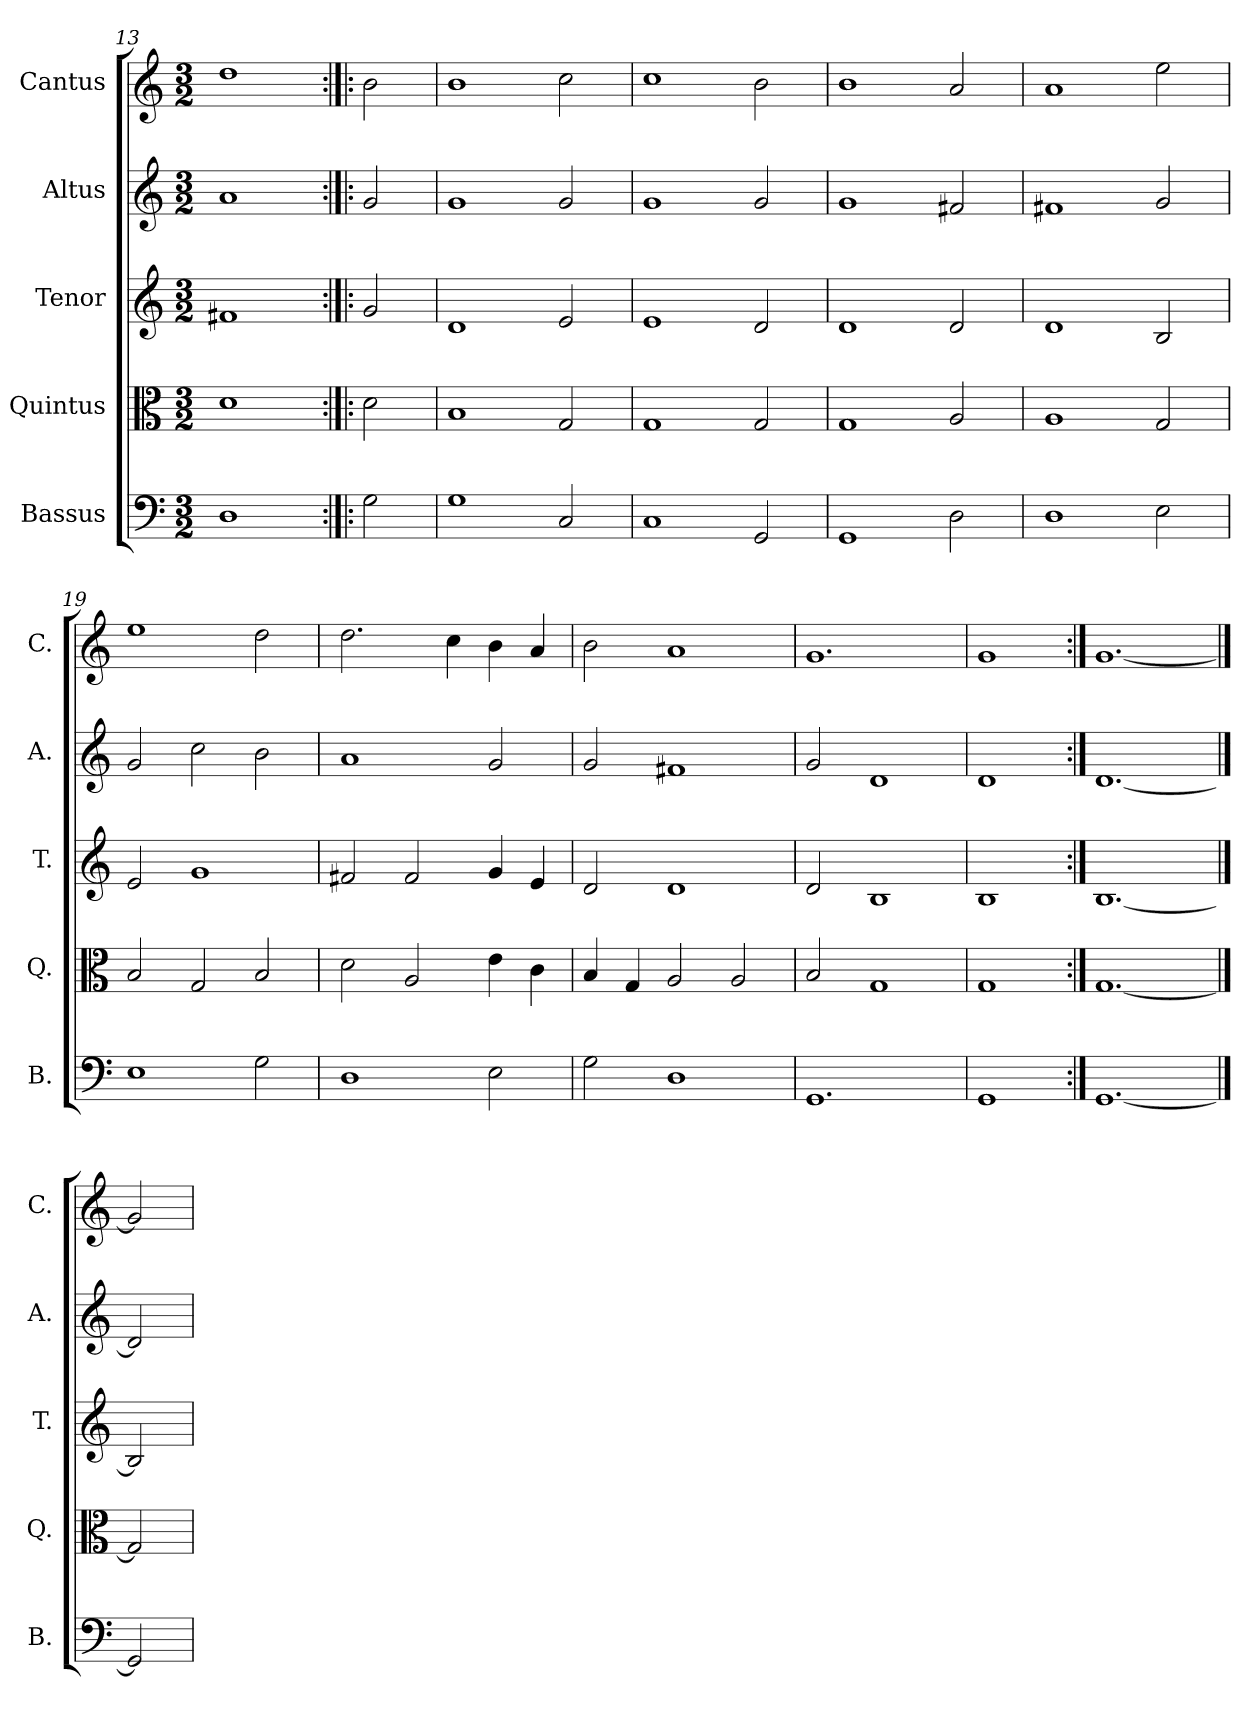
**kern	**kern	**kern	**kern	**kern
*part5	*part4	*part3	*part2	*part1
*staff5	*staff4	*staff3	*staff2	*staff1
*I"Bassus	*I"Quintus	*I"Tenor	*I"Altus	*I"Cantus
*I'B.	*I'Q.	*I'T.	*I'A.	*I'C.
*clefF4	*clefC3	*clefG2	*clefG2	*clefG2
*k[]	*k[]	*k[]	*k[]	*k[]
*M3/2	*M3/2	*M3/2	*M3/2	*M3/2
=13	=13	=13	=13	=13
1D	1d	1f#X	1a	1dd
=14:|!|:	=14:|!|:	=14:|!|:	=14:|!|:	=14:|!|:
2G\	2d\	2g/	2g/	2b\
=15	=15	=15	=15	=15
1G	1B	1d	1g	1b
2C/	2G/	2e/	2g/	2cc\
=16	=16	=16	=16	=16
1C	1G	1e	1g	1cc
2GG/	2G/	2d/	2g/	2b\
=17	=17	=17	=17	=17
1GG	1G	1d	1g	1b
2D\	2A/	2d/	2f#X/	2a/
=18	=18	=18	=18	=18
1D	1A	1d	1f#X	1a
2E\	2G/	2B/	2g/	2ee\
=19	=19	=19	=19	=19
1E	2B/	2e/	2g/	1ee
.	2G/	1g	2cc\	.
2G\	2B/	.	2b\	2dd\
=20	=20	=20	=20	=20
1D	2d\	2f#X/	1a	2.dd\
.	2A/	2f#/	.	.
.	.	.	.	4cc\
2E\	4e\	4g/	2g/	4b\
.	4c\	4e/	.	4a/
=21	=21	=21	=21	=21
2G\	4B/	2d/	2g/	2b\
.	4G/	.	.	.
1D	2A/	1d	1f#X	1a
.	2A/	.	.	.
=22	=22	=22	=22	=22
1.GG	2B/	2d/	2g/	1.g
.	1G	1B	1d	.
=23	=23	=23	=23	=23
1GG	1G	1B	1d	1g
=24:|!	=24:|!	=24:|!	=24:|!	=24:|!
[1.GG	[1.G	[1.B	[1.d	[1.g
==25	==25	==25	==25	==25
2GG]	2G]	2B]	2d]	2g]
=	=	=	=	=
*-	*-	*-	*-	*-
